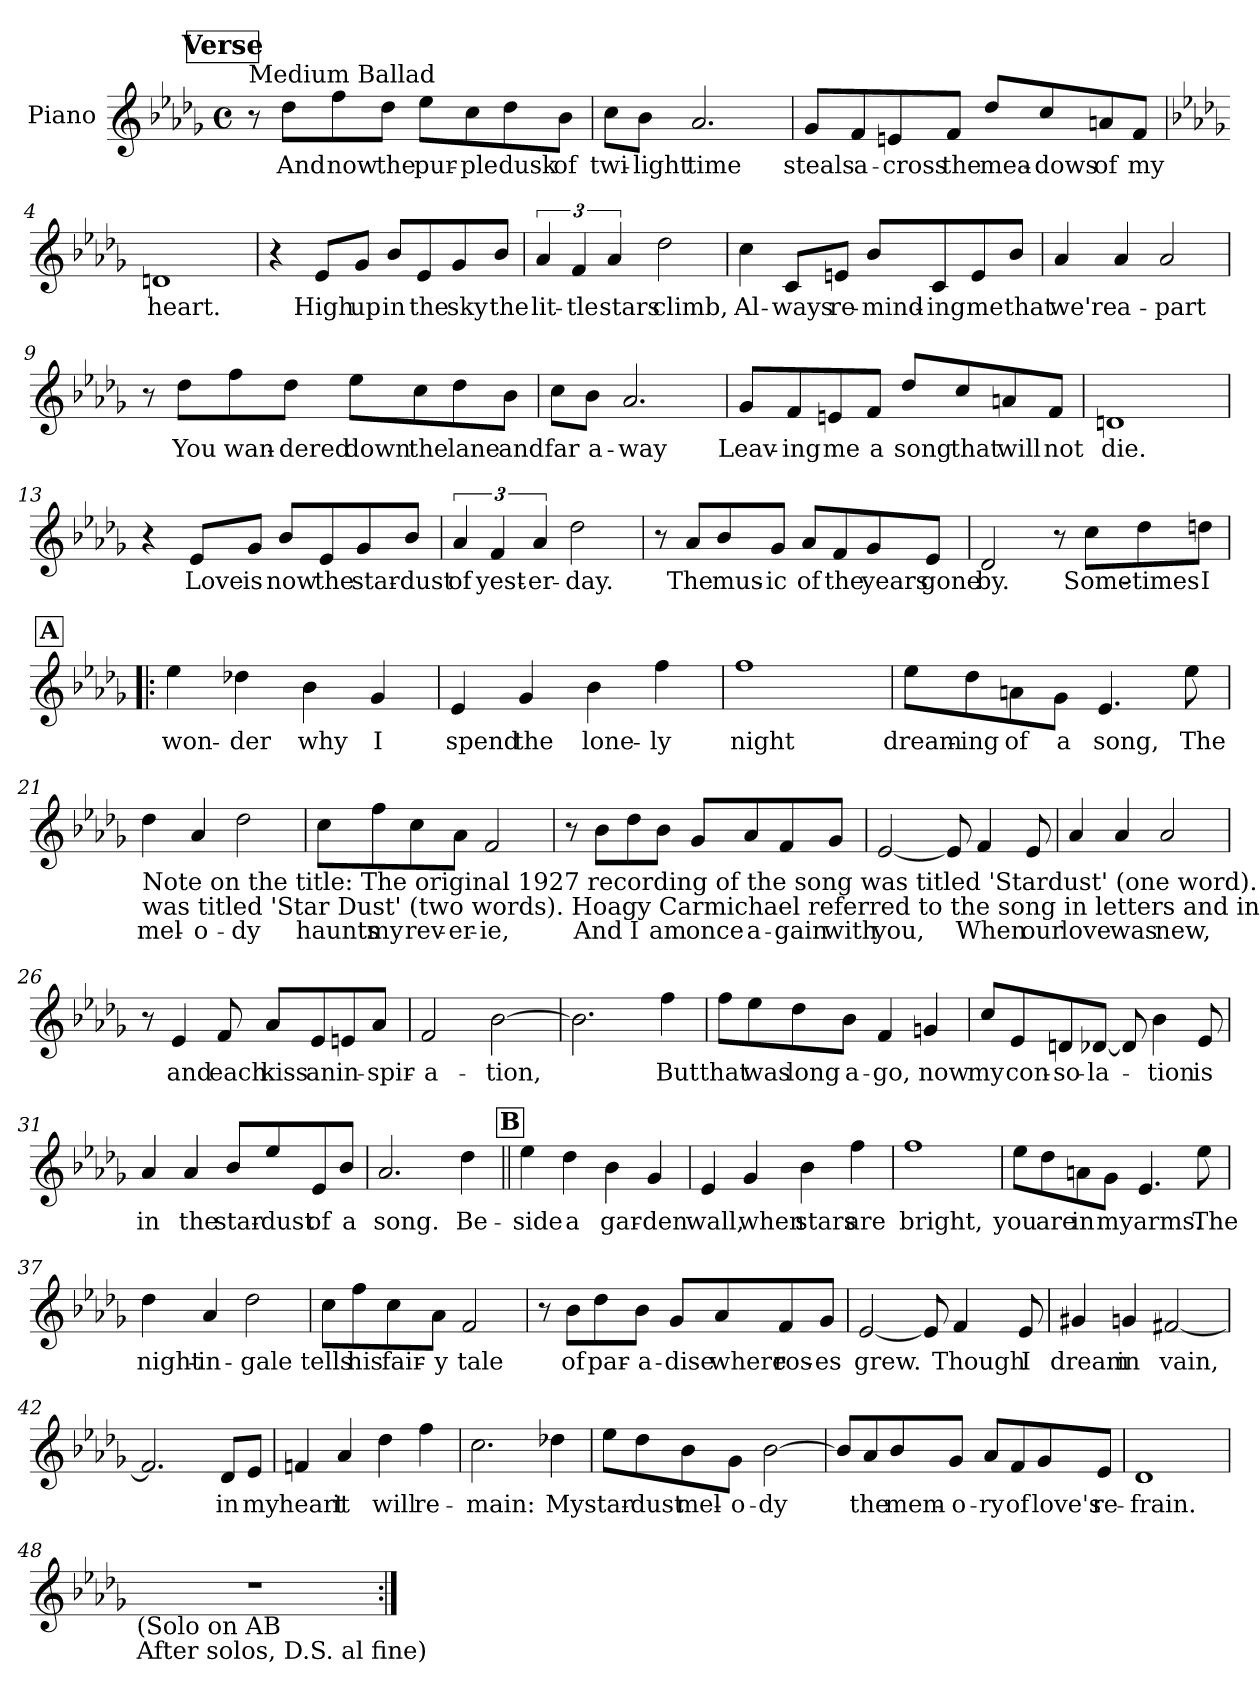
**kern	**text
*part1	*part1
*staff1	*staff1
*I"Piano	*
*I'Pno.	*
*clefG2	*
*k[b-e-a-d-g-]	*
*M4/4	*
*met(c)	*
!!LO:REH:place=s1:a:t=Verse
=1	=1
!LO:TX:a:t=Medium Ballad	!
8r	.
!	!LO:LY:b
8dd-\L	And
!	!LO:LY:b
8ff\	now
!	!LO:LY:b
8dd-\J	the
!	!LO:LY:b
8ee-\L	pur-
!	!LO:LY:b
8cc\	-ple
!	!LO:LY:b
8dd-\	dusk
!	!LO:LY:b
8b-\J	of
=2	=2
!	!LO:LY:b
8cc\L	twi-
!	!LO:LY:b
8b-\J	-light
!	!LO:LY:b
2.a-/	time
=3	=3
!	!LO:LY:b
8g-/L	steals
!	!LO:LY:b
8f/	a-
!	!LO:LY:b
8en/	-cross
!	!LO:LY:b
8f/J	the
!	!LO:LY:b
8dd-/L	mea-
!	!LO:LY:b
8cc/	-dows
!	!LO:LY:b
8an/	of
!	!LO:LY:b
8f/J	my
!!LO:LB:g=z
=4	=4
*k[b-e-a-d-g-]	*
!	!LO:LY:b
1dn	heart.
=5	=5
4r	.
!	!LO:LY:b
8e-/L	High
!	!LO:LY:b
8g-/J	up
!	!LO:LY:b
8b-/L	in
!	!LO:LY:b
8e-/	the
!	!LO:LY:b
8g-/	sky
!	!LO:LY:b
8b-/J	the
=6	=6
!	!LO:LY:b
6a-/	lit-
!	!LO:LY:b
6f/	-tle
!	!LO:LY:b
6a-/	stars
!	!LO:LY:b
2dd-\	climb,
!!LO:LB:g=z
=7	=7
!	!LO:LY:b
4cc\	Al-
!	!LO:LY:b
8c/L	-ways
!	!LO:LY:b
8en/J	re-
!	!LO:LY:b
8b-/L	-mind-
!	!LO:LY:b
8c/	ing
!	!LO:LY:b
8e/	me
!	!LO:LY:b
8b-/J	that
=8	=8
!	!LO:LY:b
4a-/	we're
!	!LO:LY:b
4a-/	a-
!	!LO:LY:b
2a-/	-part
=9	=9
8r	.
!	!LO:LY:b
8dd-\L	You
!	!LO:LY:b
8ff\	wan-
!	!LO:LY:b
8dd-\J	-dered
!	!LO:LY:b
8ee-\L	down
!	!LO:LY:b
8cc\	the
!	!LO:LY:b
8dd-\	lane
!	!LO:LY:b
8b-\J	and
!!LO:LB:g=z
=10	=10
!	!LO:LY:b
8cc\L	far
!	!LO:LY:b
8b-\J	a-
!	!LO:LY:b
2.a-/	-way
=11	=11
!	!LO:LY:b
8g-/L	Leav-
!	!LO:LY:b
8f/	-ing
!	!LO:LY:b
8en/	me
!	!LO:LY:b
8f/J	a
!	!LO:LY:b
8dd-/L	song
!	!LO:LY:b
8cc/	that
!	!LO:LY:b
8an/	will
!	!LO:LY:b
8f/J	not
=12	=12
!	!LO:LY:b
1dn	die.
!!LO:LB:g=z
=13	=13
4r	.
!	!LO:LY:b
8e-/L	Love
!	!LO:LY:b
8g-/J	is
!	!LO:LY:b
8b-/L	now
!	!LO:LY:b
8e-/	the
!	!LO:LY:b
8g-/	star-
!	!LO:LY:b
8b-/J	-dust
=14	=14
!	!LO:LY:b
6a-/	of
!	!LO:LY:b
6f/	yest-
!	!LO:LY:b
6a-/	-er-
!	!LO:LY:b
2dd-\	-day.
!!LO:LB:g=z
=15	=15
8r	.
!	!LO:LY:b
8a-/L	The
!	!LO:LY:b
8b-/	mus-
!	!LO:LY:b
8g-/J	-ic
!	!LO:LY:b
8a-/L	of
!	!LO:LY:b
8f/	the
!	!LO:LY:b
8g-/	years
!	!LO:LY:b
8e-/J	gone
=16	=16
!	!LO:LY:b
2d-/	by.
8r	.
!	!LO:LY:b
8cc\L	Some-
!	!LO:LY:b
8dd-\	-times
!	!LO:LY:b
8ddn\J	I
!!LO:LB:g=z
!!LO:REH:place=s1:a:fs=14:t=A
=17!|:	=17!|:
!	!LO:LY:b
4ee-\	won-
!	!LO:LY:b
4dd-X\	-der
!	!LO:LY:b
4b-\	why
!	!LO:LY:b
4g-/	I
=18	=18
!	!LO:LY:b
4e-/	spend
!	!LO:LY:b
4g-/	the
!	!LO:LY:b
4b-\	lone-
!	!LO:LY:b
4ff\	-ly
=19	=19
!	!LO:LY:b
1ff	night
=20	=20
!	!LO:LY:b
8ee-\L	dream-
!	!LO:LY:b
8dd-\	-ing
!	!LO:LY:b
8an\	of
!	!LO:LY:b
8g-\J	a
!	!LO:LY:b
4.e-/	song,
!	!LO:LY:b
8ee-\	The
!!LO:LB:g=z
=21	=21
!LO:TX:b:t=Note on the title&colon; The original 1927 recording of the song was titled 'Stardust' (one word). The original 1929 sheet music	!
!LO:TX:b:t=was titled 'Star Dust' (two words). Hoagy Carmichael referred to the song in letters and in his memoir as 'Stardust'.	!
!	!LO:LY:b
4dd-\	mel-
!	!LO:LY:b
4a-/	-o-
!	!LO:LY:b
2dd-\	-dy
=22	=22
!	!LO:LY:b
8cc\L	haunts
!	!LO:LY:b
8ff\	my
!	!LO:LY:b
8cc\	rev-
!	!LO:LY:b
8a-\J	-er-
!	!LO:LY:b
2f/	-ie,
=23	=23
8r	.
!	!LO:LY:b
8b-\L	And
!	!LO:LY:b
8dd-\	I
!	!LO:LY:b
8b-\J	am
!	!LO:LY:b
8g-/L	once
!	!LO:LY:b
8a-/	a-
!	!LO:LY:b
8f/	-gain
!	!LO:LY:b
8g-/J	with
!!LO:PB:g=z
=24	=24
!	!LO:LY:b
[2e-/	you,
8e-/]	.
!	!LO:LY:b
4f/	When
!	!LO:LY:b
8e-/	our
=25	=25
!	!LO:LY:b
4a-/	love
!	!LO:LY:b
4a-/	was
!	!LO:LY:b
2a-/	new,
=26	=26
8r	.
!	!LO:LY:b
4e-/	and
!	!LO:LY:b
8f/	each
!	!LO:LY:b
8a-/L	kiss
!	!LO:LY:b
8e-/	an
!	!LO:LY:b
8en/	in-
!	!LO:LY:b
8a-/J	-spir-
!!LO:LB:g=z
=27	=27
!	!LO:LY:b
2f/	-a-
!	!LO:LY:b
[2b-\	-tion,
=28	=28
2.b-\]	.
!	!LO:LY:b
4ff\	But
=29	=29
!	!LO:LY:b
8ff\L	that
!	!LO:LY:b
8ee-\	was
!	!LO:LY:b
8dd-\	long
!	!LO:LY:b
8b-\J	a-
!	!LO:LY:b
4f/	-go,
!	!LO:LY:b
4gn/	now
!!LO:LB:g=z
=30	=30
!	!LO:LY:b
8cc/L	my
!	!LO:LY:b
8e-/	con-
!	!LO:LY:b
8dn/	-so-
!	!LO:LY:b
[8d-X/J	-la-
8d-/]	.
!	!LO:LY:b
4b-\	tion
!	!LO:LY:b
8e-/	is
=31	=31
!	!LO:LY:b
4a-/	in
!	!LO:LY:b
4a-/	the
!	!LO:LY:b
8b-/L	star-
!	!LO:LY:b
8ee-/	-dust
!	!LO:LY:b
8e-/	of
!	!LO:LY:b
8b-/J	a
=32	=32
!	!LO:LY:b
2.a-/	song.
!	!LO:LY:b
4dd-\	Be-
!!LO:LB:g=z
!!LO:REH:place=s1:a:fs=14:t=B
=33||	=33||
!	!LO:LY:b
4ee-\	-side
!	!LO:LY:b
4dd-\	a
!	!LO:LY:b
4b-\	gar-
!	!LO:LY:b
4g-/	-den
=34	=34
!	!LO:LY:b
4e-/	wall,
!	!LO:LY:b
4g-/	when
!	!LO:LY:b
4b-\	stars
!	!LO:LY:b
4ff\	are
=35	=35
!	!LO:LY:b
1ff	bright,
=36	=36
!	!LO:LY:b
8ee-\L	you
!	!LO:LY:b
8dd-\	are
!	!LO:LY:b
8an\	in
!	!LO:LY:b
8g-\J	my
!	!LO:LY:b
4.e-/	arms.
!	!LO:LY:b
8ee-\	The
!!LO:LB:g=z
=37	=37
!	!LO:LY:b
4dd-\	night-
!	!LO:LY:b
4a-/	-in-
!	!LO:LY:b
2dd-\	-gale
=38	=38
!	!LO:LY:b
8cc\L	tells
!	!LO:LY:b
8ff\	his
!	!LO:LY:b
8cc\	fair-
!	!LO:LY:b
8a-\J	-y
!	!LO:LY:b
2f/	tale
=39	=39
8r	.
!	!LO:LY:b
8b-\L	of
!	!LO:LY:b
8dd-\	par-
!	!LO:LY:b
8b-\J	-a-
!	!LO:LY:b
8g-/L	-dise
!	!LO:LY:b
8a-/	where
!	!LO:LY:b
8f/	ros-
!	!LO:LY:b
8g-/J	-es
!!LO:LB:g=z
=40	=40
!	!LO:LY:b
[2e-/	grew.
8e-/]	.
!	!LO:LY:b
4f/	Though
!	!LO:LY:b
8e-/	I
=41	=41
!	!LO:LY:b
4g#X/	dream
!	!LO:LY:b
4gn/	in
!	!LO:LY:b
[2f#X/	vain,
=42	=42
2.f#/]	.
!	!LO:LY:b
8d-/L	in
!	!LO:LY:b
8e-/J	my
!!LO:LB:g=z
=43	=43
!	!LO:LY:b
4fn/	heart
!	!LO:LY:b
4a-/	it
!	!LO:LY:b
4dd-\	will
!	!LO:LY:b
4ff\	re-
=44	=44
!	!LO:LY:b
2.cc\	-main:
!	!LO:LY:b
4dd-X\	My
=45	=45
!	!LO:LY:b
8ee-\L	star-
!	!LO:LY:b
8dd-\	-dust
!	!LO:LY:b
8b-\	mel-
!	!LO:LY:b
8g-\J	-o-
!	!LO:LY:b
[2b-\	-dy
!!LO:LB:g=z
=46	=46
8b-/L]	.
!	!LO:LY:b
8a-/	the
!	!LO:LY:b
8b-/	mem-
!	!LO:LY:b
8g-/J	-o-
!	!LO:LY:b
8a-/L	-ry
!	!LO:LY:b
8f/	of
!	!LO:LY:b
8g-/	love's
!	!LO:LY:b
8e-/J	re-
=47	=47
!	!LO:LY:b
1d-	-frain.
=48	=48
!LO:TX:b:t=(Solo on AB	!
!LO:TX:b:t=After solos, D.S. al fine)	!
1r	.
=:|!	=:|!
*-	*-
